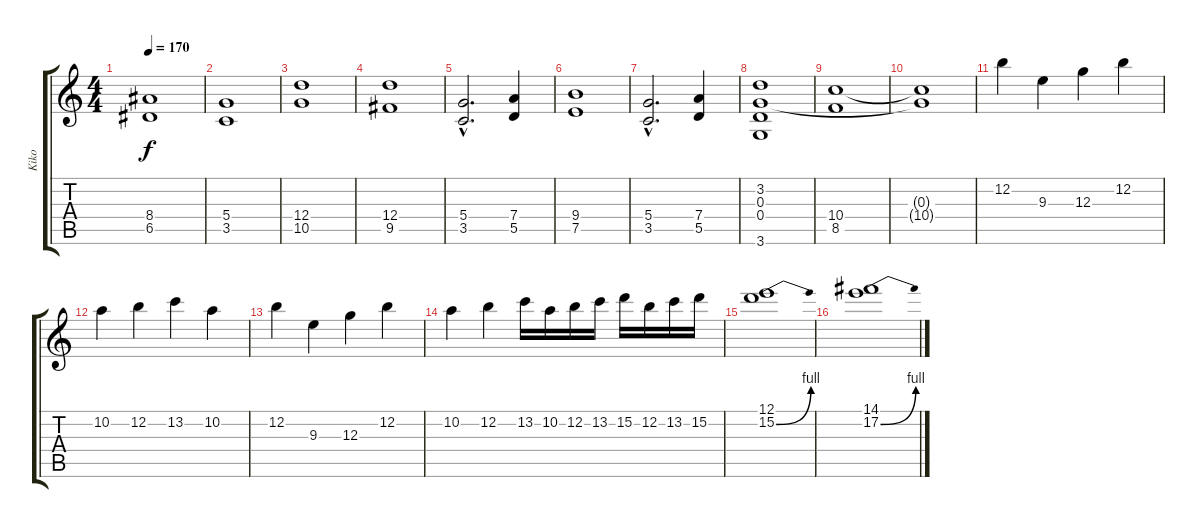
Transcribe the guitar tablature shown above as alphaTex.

\track ("Kiko" "Kiko") {instrument overdrivenguitar}
\staff {score tabs}
\tuning (E4 B3 G3 D3 A2 E2) {hide}
\ts (4 4)
\tempo 170
\clef g2
\ks c
(8.4 6.5).1{dy f} |
(5.4 3.5).1 |
(12.4 10.5).1 |
(12.4 9.5).1 |
(5.4{hac} 3.5{hac}).2{d} (7.4 5.5).4 |
(9.4 7.5).1 |
(5.4{hac} 3.5{hac}).2{d} (7.4 5.5).4 |
(3.2 0.3 0.4 3.6).1 |
(10.4 8.5).1 |
(0.3{t} 10.4{t}).1 |
12.2.4 9.3.4 12.3.4 12.2.4 |
10.2.4 12.2.4 13.2.4 10.2.4 |
12.2.4 9.3.4 12.3.4 12.2.4 |
10.2.4 12.2.4 13.2.16 10.2.16 12.2.16 13.2.16 15.2.16 12.2.16 13.2.16 15.2.16 |
(12.1 15.2{be (bend 0 0 60 4)}).1 |
(14.1 17.2{be (bend 0 0 60 4)}).1
